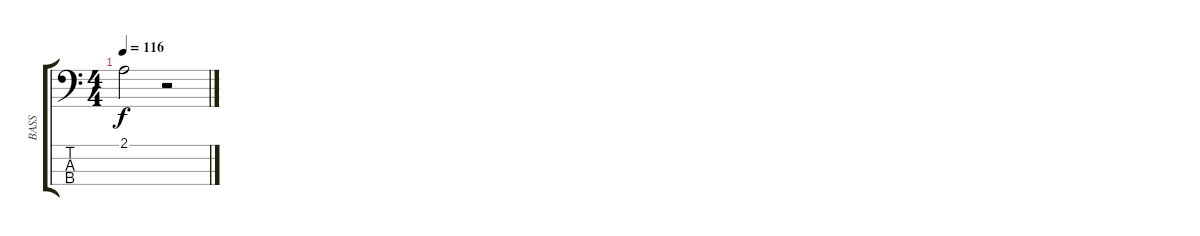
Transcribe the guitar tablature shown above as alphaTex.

\track ("BASS" "BASS") {instrument electricbassfinger}
\staff {score tabs}
\tuning (G2 D2 A1 E1) {hide}
\ts (4 4)
\tempo 116
\clef f4
\ks c
2.1.2{dy f} r.2
